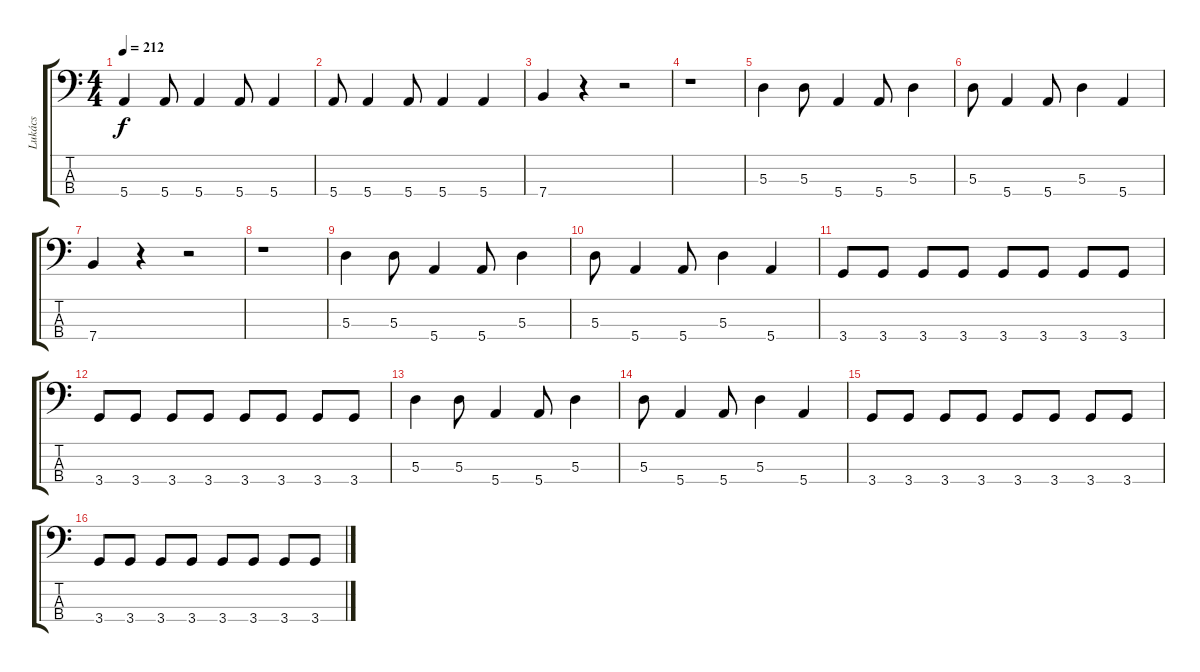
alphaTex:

\track ("Lukács" "Lukács") {instrument electricbasspick}
\staff {score tabs}
\tuning (G2 D2 A1 E1) {hide}
\ts (4 4)
\tempo 212
\clef f4
\ks c
5.4.4{dy f} 5.4.8 5.4.4 5.4.8 5.4.4 |
5.4.8 5.4.4 5.4.8 5.4.4 5.4.4 |
7.4.4 r.4 r.2 |
r.1 |
5.3.4 5.3.8 5.4.4 5.4.8 5.3.4 |
5.3.8 5.4.4 5.4.8 5.3.4 5.4.4 |
7.4.4 r.4 r.2 |
r.1 |
5.3.4 5.3.8 5.4.4 5.4.8 5.3.4 |
5.3.8 5.4.4 5.4.8 5.3.4 5.4.4 |
3.4.8 3.4.8 3.4.8 3.4.8 3.4.8 3.4.8 3.4.8 3.4.8 |
3.4.8 3.4.8 3.4.8 3.4.8 3.4.8 3.4.8 3.4.8 3.4.8 |
5.3.4 5.3.8 5.4.4 5.4.8 5.3.4 |
5.3.8 5.4.4 5.4.8 5.3.4 5.4.4 |
3.4.8 3.4.8 3.4.8 3.4.8 3.4.8 3.4.8 3.4.8 3.4.8 |
3.4.8 3.4.8 3.4.8 3.4.8 3.4.8 3.4.8 3.4.8 3.4.8
